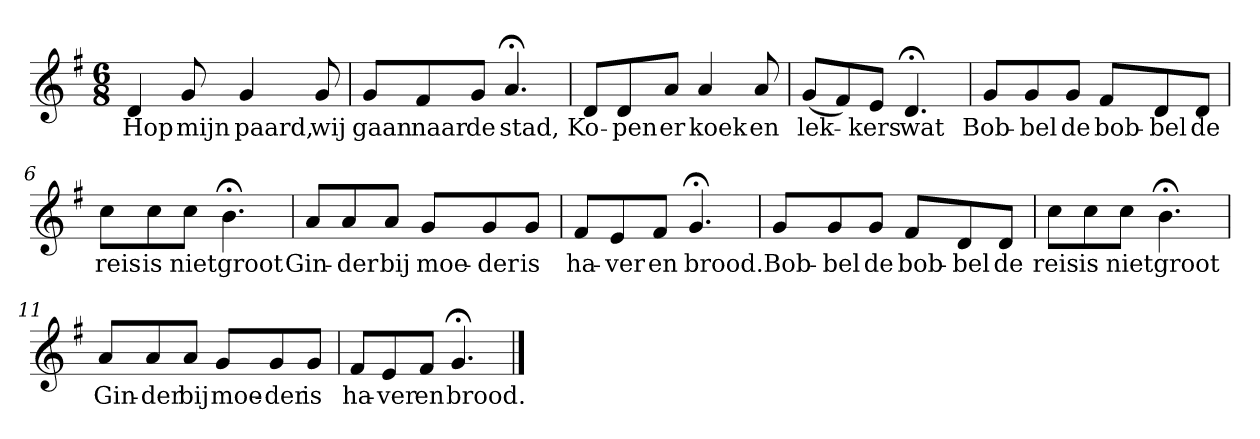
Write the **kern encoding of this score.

**kern	**text
*part1	*part1
*staff1	*staff1
*k[f#]	*
*G:	*
*M6/8	*
*MM120	*
=1	=1
4d	Hop
8g	mijn
4g	paard,
8g	wij
=2	=2
8gL	gaan
8f#	naar
8gJ	de
4.a;<	stad,
=3	=3
8dL	Ko-
8d	-pen
8aJ	er
4a	koek
8a	en
=4	=4
(8gL	lek-
8f#)	.
8eJ	-kers
4.d;<	wat
=5	=5
8gL	Bob-
8g	-bel
8gJ	de
8f#L	bob-
8d	-bel
8dJ	de
=6	=6
8ccL	reis
8cc	is
8ccJ	niet
4.b;<	groot
=7	=7
8aL	Gin-
8a	-der
8aJ	bij
8gL	moe-
8g	-der
8gJ	is
=8	=8
8f#L	ha-
8e	-ver
8f#J	en
4.g;<	brood.
=9	=9
8gL	Bob-
8g	-bel
8gJ	de
8f#L	bob-
8d	-bel
8dJ	de
=10	=10
8ccL	reis
8cc	is
8ccJ	niet
4.b;<	groot
=11	=11
8aL	Gin-
8a	-der
8aJ	bij
8gL	moe-
8g	-der
8gJ	is
=12	=12
8f#L	ha-
8e	-ver
8f#J	en
4.g;<	brood.
==	==
*-	*-
